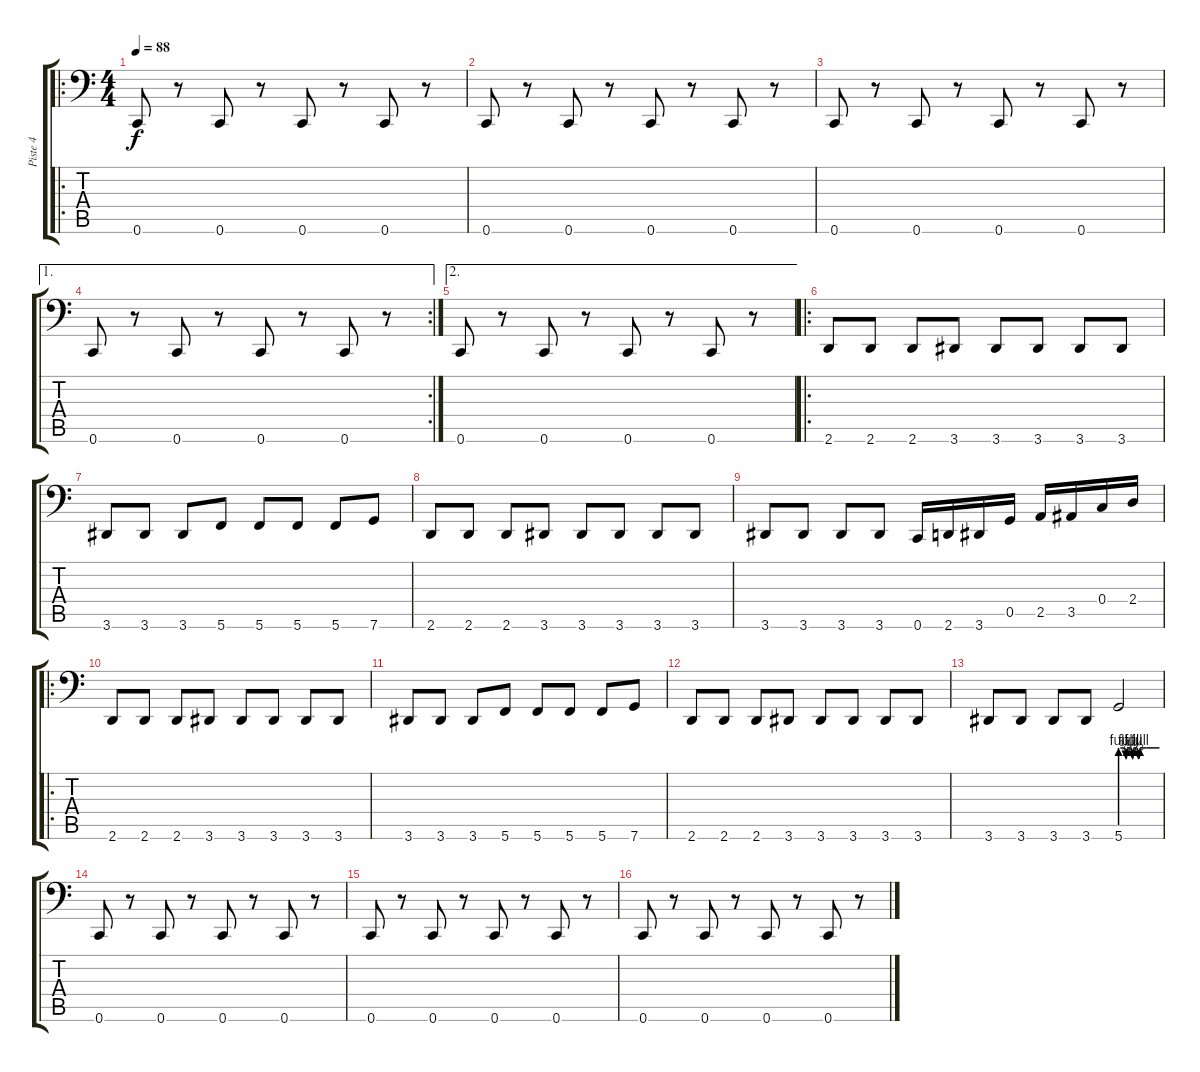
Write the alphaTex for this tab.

\track ("Piste 4" "Piste 4") {instrument electricbassfinger}
\staff {score tabs}
\tuning (D3 A2 F2 C2 G1 C1) {hide}
\ro
\ts (4 4)
\tempo 88
\clef f4
\ks c
0.6.8{dy f} r.8 0.6.8 r.8 0.6.8 r.8 0.6.8 r.8 |
0.6.8 r.8 0.6.8 r.8 0.6.8 r.8 0.6.8 r.8 |
0.6.8 r.8 0.6.8 r.8 0.6.8 r.8 0.6.8 r.8 |
\ae 1
\rc 2
0.6.8 r.8 0.6.8 r.8 0.6.8 r.8 0.6.8 r.8 |
\ae 2
0.6.8 r.8 0.6.8 r.8 0.6.8 r.8 0.6.8 r.8 |
\ro
2.6.8 2.6.8 2.6.8 3.6.8 3.6.8 3.6.8 3.6.8 3.6.8 |
3.6.8 3.6.8 3.6.8 5.6.8 5.6.8 5.6.8 5.6.8 7.6.8 |
2.6.8 2.6.8 2.6.8 3.6.8 3.6.8 3.6.8 3.6.8 3.6.8 |
3.6.8 3.6.8 3.6.8 3.6.8 0.6.16 2.6.16 3.6.16 0.5.16 2.5.16 3.5.16 0.4.16 2.4.16 |
\ro
2.6.8 2.6.8 2.6.8 3.6.8 3.6.8 3.6.8 3.6.8 3.6.8 |
3.6.8 3.6.8 3.6.8 5.6.8 5.6.8 5.6.8 5.6.8 7.6.8 |
2.6.8 2.6.8 2.6.8 3.6.8 3.6.8 3.6.8 3.6.8 3.6.8 |
3.6.8 3.6.8 3.6.8 3.6.8 5.6{be (custom 0 4 5 4 8 2 10 4 15 4 18 2 20 4 25 4 27 2 30 4 40 4 50 4 60 4)}.2 |
0.6.8 r.8 0.6.8 r.8 0.6.8 r.8 0.6.8 r.8 |
0.6.8 r.8 0.6.8 r.8 0.6.8 r.8 0.6.8 r.8 |
0.6.8 r.8 0.6.8 r.8 0.6.8 r.8 0.6.8 r.8
